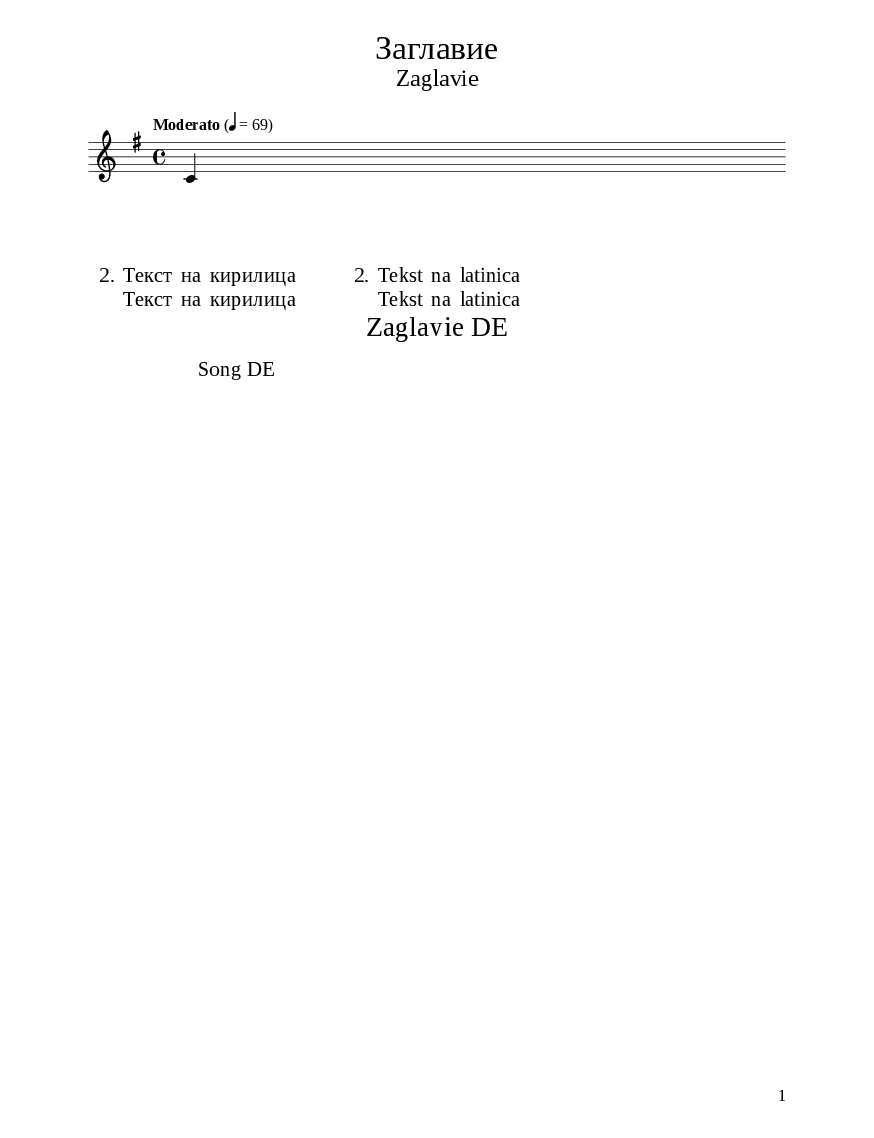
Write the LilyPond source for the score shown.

\version "2.24.2"

% include paper part and global functions
\include "include/globals.ily"

\bookpart {
  \include "include/bookpart-paper.ily"
  \score {
    \include "include/score-layout.ily"

    \new Voice \relative c' {
      \clef treble
      \key g \major
      \time 4/4
      \tempoFunc "Moderato" 4 "69"
      \autoBeamOff
      c % notes here
    }

    \addlyrics {}
    \addlyrics {}

    \header {
      title = \titleFunc "Заглавие" "Zaglavie"
    }

    \midi{}

  } % score

  \markup \fontsize #bgCoupletFontSize {
    \hspace #1
    \override #`(baseline-skip . ,bgCoupletBaselineSkip)
    \column {
      \line { 2. Текст на кирилица }
      \line {   "   " Текст на кирилица }
    }

    \hspace #5
    \override #`(baseline-skip . ,bgCoupletBaselineSkip)
    \column {
      \line { 2. Tekst na latinica }
      \line {   "   " Tekst na latinica }
    } %column
  } % markup

  % include foreign translation(s) of the song
  \version "2.24.2"

\markup \fill-line { \fontsize #deTitleFontSize "Zaglavie DE" }
\markup \null
\markup \null
\markup \fontsize #deCoupletFontSize {
  \hspace #10
  \override #`(baseline-skip . ,deCoupletBaselineSkip)

  \column {
    \line { " Song DE" }

  }
}


} % bookpart

% Più mosso
%
